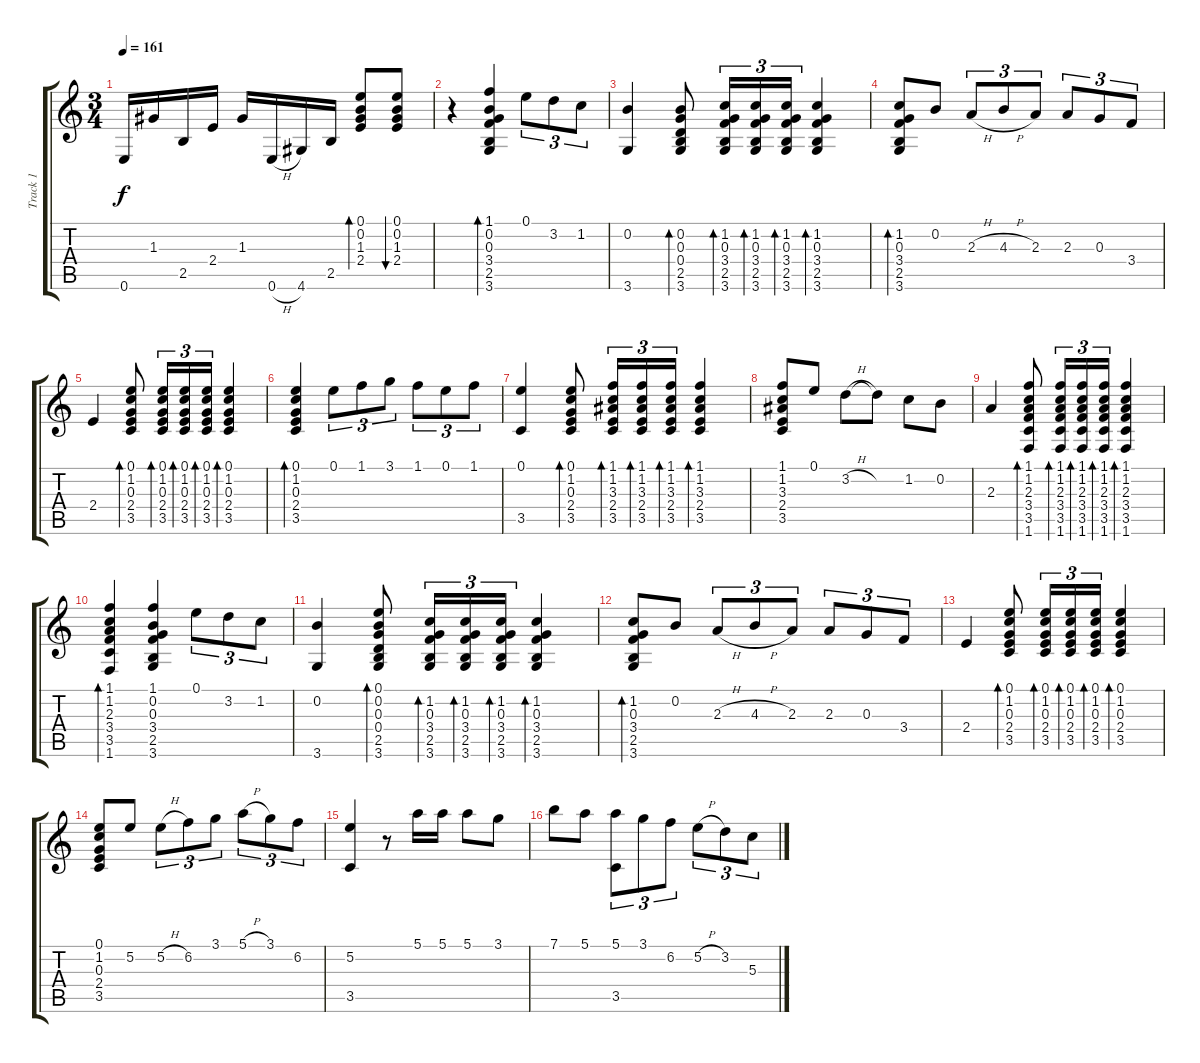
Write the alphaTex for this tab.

\track ("Track 1" "Track 1") {instrument acousticguitarnylon}
\staff {score tabs}
\tuning (E4 B3 G3 D3 A2 E2) {hide}
\ts (3 4)
\tempo 161
\clef g2
\ks c
0.6.16{dy f} 1.3.16 2.5.16 2.4.16 1.3.16 0.6{h}.16 4.6.16 2.5.16 (0.1 0.2 1.3 2.4).8{bd 60} (0.1 0.2 1.3 2.4).8{bu 60} |
r.4 (1.1 0.2 0.3 3.4 2.5 3.6).4{bd 60} 0.1.8{tu (3 2)} 3.2.8{tu (3 2)} 1.2.8{tu (3 2)} |
(0.2 3.6).4 (0.2 0.3 0.4 2.5 3.6).8{bd 60} (1.2 0.3 3.4 2.5 3.6).16{tu (3 2) bd 60} (1.2 0.3 3.4 2.5 3.6).16{tu (3 2) bd 60} (1.2 0.3 3.4 2.5 3.6).16{tu (3 2) bd 60} (1.2 0.3 3.4 2.5 3.6).4{bd 60} |
(1.2 0.3 3.4 2.5 3.6).8{bd 60} 0.2.8 2.3{h}.8{tu (3 2)} 4.3{h}.8{tu (3 2)} 2.3.8{tu (3 2)} 2.3.8{tu (3 2)} 0.3.8{tu (3 2)} 3.4.8{tu (3 2)} |
2.4.4 (0.1 1.2 0.3 2.4 3.5).8{bd 60} (0.1 1.2 0.3 2.4 3.5).16{tu (3 2) bd 60} (0.1 1.2 0.3 2.4 3.5).16{tu (3 2) bd 60} (0.1 1.2 0.3 2.4 3.5).16{tu (3 2) bd 60} (0.1 1.2 0.3 2.4 3.5).4{bd 60} |
(0.1 1.2 0.3 2.4 3.5).4{bd 60} 0.1.8{tu (3 2)} 1.1.8{tu (3 2)} 3.1.8{tu (3 2)} 1.1.8{tu (3 2)} 0.1.8{tu (3 2)} 1.1.8{tu (3 2)} |
(0.1 3.5).4 (0.1 1.2 0.3 2.4 3.5).8{bd 60} (1.1 1.2 3.3 2.4 3.5).16{tu (3 2) bd 60} (1.1 1.2 3.3 2.4 3.5).16{tu (3 2) bd 60} (1.1 1.2 3.3 2.4 3.5).16{tu (3 2) bd 60} (1.1 1.2 3.3 2.4 3.5).4{bd 60} |
(1.1 1.2 3.3 2.4 3.5).8 0.1.8 3.2{h}.8 3.2{t}.8 1.2.8 0.2.8 |
2.3.4 (1.1 1.2 2.3 3.4 3.5 1.6).8{bd 60} (1.1 1.2 2.3 3.4 3.5 1.6).16{tu (3 2) bd 60} (1.1 1.2 2.3 3.4 3.5 1.6).16{tu (3 2) bd 60} (1.1 1.2 2.3 3.4 3.5 1.6).16{tu (3 2) bd 60} (1.1 1.2 2.3 3.4 3.5 1.6).4{bd 60} |
(1.1 1.2 2.3 3.4 3.5 1.6).4{bd 60} (1.1 0.2 0.3 3.4 2.5 3.6).4 0.1.8{tu (3 2)} 3.2.8{tu (3 2)} 1.2.8{tu (3 2)} |
(0.2 3.6).4 (0.1 0.2 0.3 0.4 2.5 3.6).8{bd 60} (1.2 0.3 3.4 2.5 3.6).16{tu (3 2) bd 60} (1.2 0.3 3.4 2.5 3.6).16{tu (3 2) bd 60} (1.2 0.3 3.4 2.5 3.6).16{tu (3 2) bd 60} (1.2 0.3 3.4 2.5 3.6).4{bd 60} |
(1.2 0.3 3.4 2.5 3.6).8{bd 60} 0.2.8 2.3{h}.8{tu (3 2)} 4.3{h}.8{tu (3 2)} 2.3.8{tu (3 2)} 2.3.8{tu (3 2)} 0.3.8{tu (3 2)} 3.4.8{tu (3 2)} |
2.4.4 (0.1 1.2 0.3 2.4 3.5).8{bd 60} (0.1 1.2 0.3 2.4 3.5).16{tu (3 2) bd 60} (0.1 1.2 0.3 2.4 3.5).16{tu (3 2) bd 60} (0.1 1.2 0.3 2.4 3.5).16{tu (3 2) bd 60} (0.1 1.2 0.3 2.4 3.5).4{bd 60} |
(0.1 1.2 0.3 2.4 3.5).8 5.2.8 5.2{h}.8{tu (3 2)} 6.2.8{tu (3 2)} 3.1.8{tu (3 2)} 5.1{h}.8{tu (3 2)} 3.1.8{tu (3 2)} 6.2.8{tu (3 2)} |
(5.2 3.5).4 r.8 5.1.16 5.1.16 5.1.8 3.1.8 |
7.1.8 5.1.8 (5.1 3.5).8{tu (3 2)} 3.1.8{tu (3 2)} 6.2.8{tu (3 2)} 5.2{h}.8{tu (3 2)} 3.2.8{tu (3 2)} 5.3.8{tu (3 2)}
